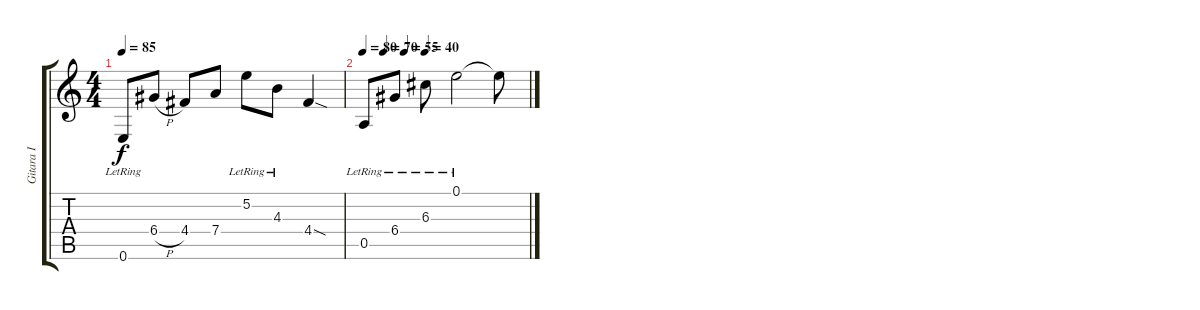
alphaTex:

\track ("Gitara I" "Gitara I") {instrument acousticguitarnylon}
\staff {score tabs}
\tuning (E4 B3 G3 D3 A2 E2) {hide}
\ts (4 4)
\tempo 85
\clef g2
\ks c
0.6{lr}.8{dy f instrument acousticguitarnylon} 6.4{h}.8 4.4.8 7.4.8 5.2{lr}.8 4.3{lr}.8 4.4{sod}.4 |
\tempo 80
\tempo (70 0.125)
\tempo (55 0.25)
\tempo (40 0.375)
0.5{lr}.8 6.4{lr}.8 6.3{lr}.8 0.1{lr}.2 0.1{t}.8
